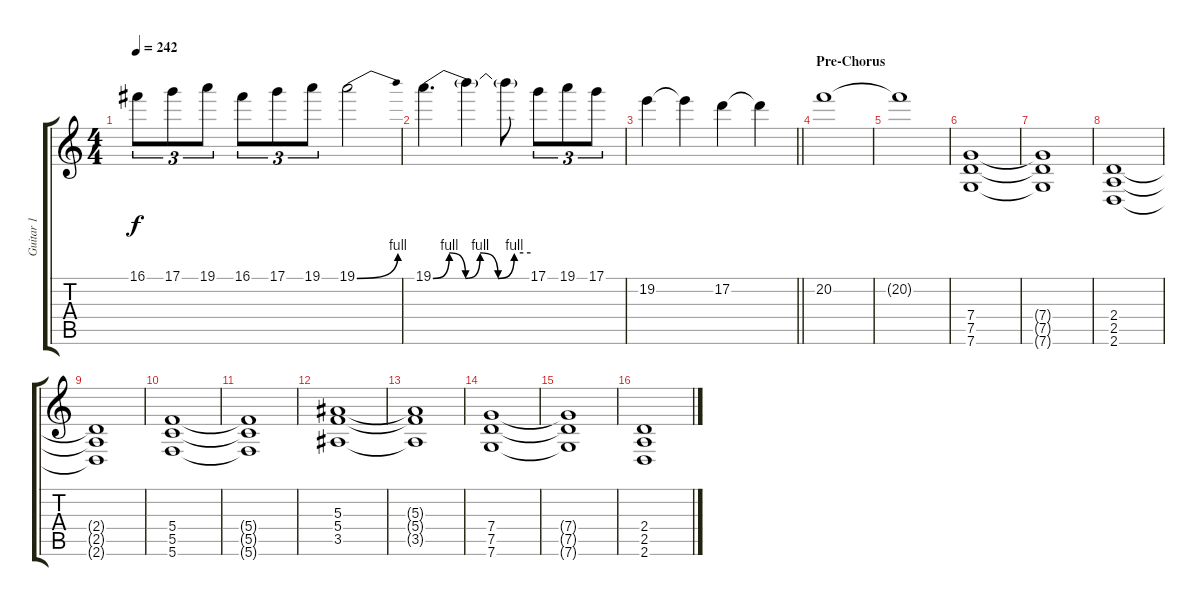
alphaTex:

\track ("Guitar 1" "Guitar 1") {instrument distortionguitar}
\staff {score tabs}
\tuning (D4 A3 F3 C3 G2 C2) {hide}
\ts (4 4)
\tempo 242
\clef g2
\ks c
16.1.8{tu (3 2) dy f} 17.1.8{tu (3 2)} 19.1.8{tu (3 2)} 16.1.8{tu (3 2)} 17.1.8{tu (3 2)} 19.1.8{tu (3 2)} 19.1{be (bend 0 0 60 4)}.2 |
19.1{be (custom 0 0 10 4 20 0 29 4 40 0 50 4 60 4)}.4{d} 19.1{t}.4 19.1{t}.8 17.1.8{tu (3 2)} 19.1.8{tu (3 2)} 17.1.8{tu (3 2)} |
\barLineRight lightlight
19.2.4 19.2{t}.4 17.2.4 17.2{t}.4 |
\section ("" "Pre-Chorus")
20.2.1 |
20.2{t}.1 |
(7.4 7.5 7.6).1 |
(7.4{t} 7.5{t} 7.6{t}).1 |
(2.4 2.5 2.6).1 |
(2.4{t} 2.5{t} 2.6{t}).1 |
(5.4 5.5 5.6).1 |
(5.4{t} 5.5{t} 5.6{t}).1 |
(5.3 5.4 3.5).1 |
(5.3{t} 5.4{t} 3.5{t}).1 |
(7.4 7.5 7.6).1 |
(7.4{t} 7.5{t} 7.6{t}).1 |
(2.4 2.5 2.6).1
